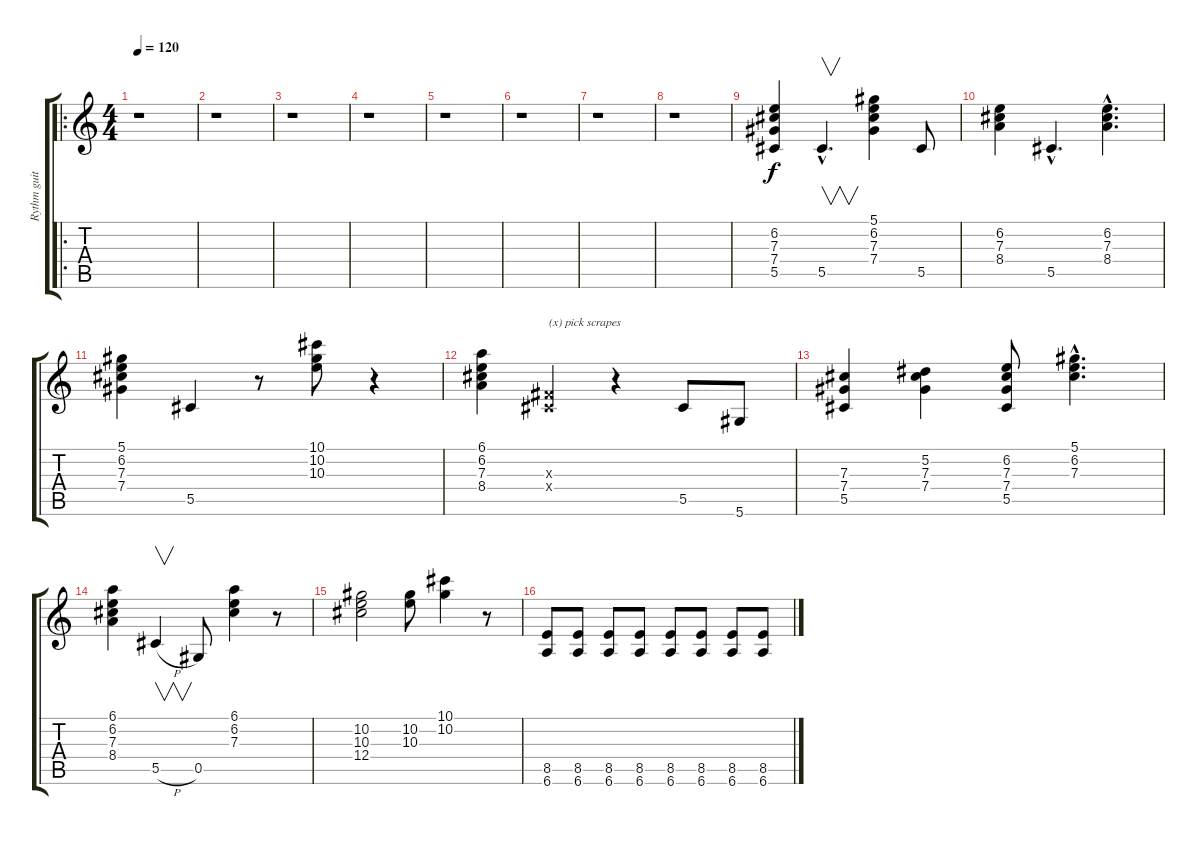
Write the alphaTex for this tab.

\track ("Rythm guitar" "Rythm guit") {instrument acousticguitarnylon}
\staff {score tabs}
\tuning (Eb4 Bb3 Gb3 Db3 Ab2 Eb2) {hide}
\ro
\ts (4 4)
\tempo 120
\clef g2
\ks c
r.1{dy f} |
r.1 |
r.1 |
r.1 |
r.1 |
r.1 |
r.1 |
r.1 |
(6.2 7.3 7.4 5.5).4 5.5{hac}.4{v d} (5.1 6.2 7.3 7.4).4 5.5.8 |
(6.2 7.3 8.4).4 5.5{hac}.4{d} (6.2{hac} 7.3{hac} 8.4{hac}).4{d} |
(5.1 6.2 7.3 7.4).4 5.5.4 r.8 (10.1 10.2 10.3).8 r.4 |
(6.1 6.2 7.3 8.4).4 (0.3{x} 0.4{x}).4{txt "(x) pick scrapes"} r.4 5.5.8 5.6.8 |
(7.3 7.4 5.5).4 (5.2 7.3 7.4).4 (6.2 7.3 7.4 5.5).8 (5.1{hac} 6.2{hac} 7.3{hac}).4{d} |
(6.1 6.2 7.3 8.4).4 5.5{h}.4{v} 0.5.8 (6.1 6.2 7.3).4 r.8 |
(10.2 10.3 12.4).2 (10.2 10.3).8 (10.1 10.2).4 r.8 |
(8.5 6.6).8 (8.5 6.6).8 (8.5 6.6).8 (8.5 6.6).8 (8.5 6.6).8 (8.5 6.6).8 (8.5 6.6).8 (8.5 6.6).8
